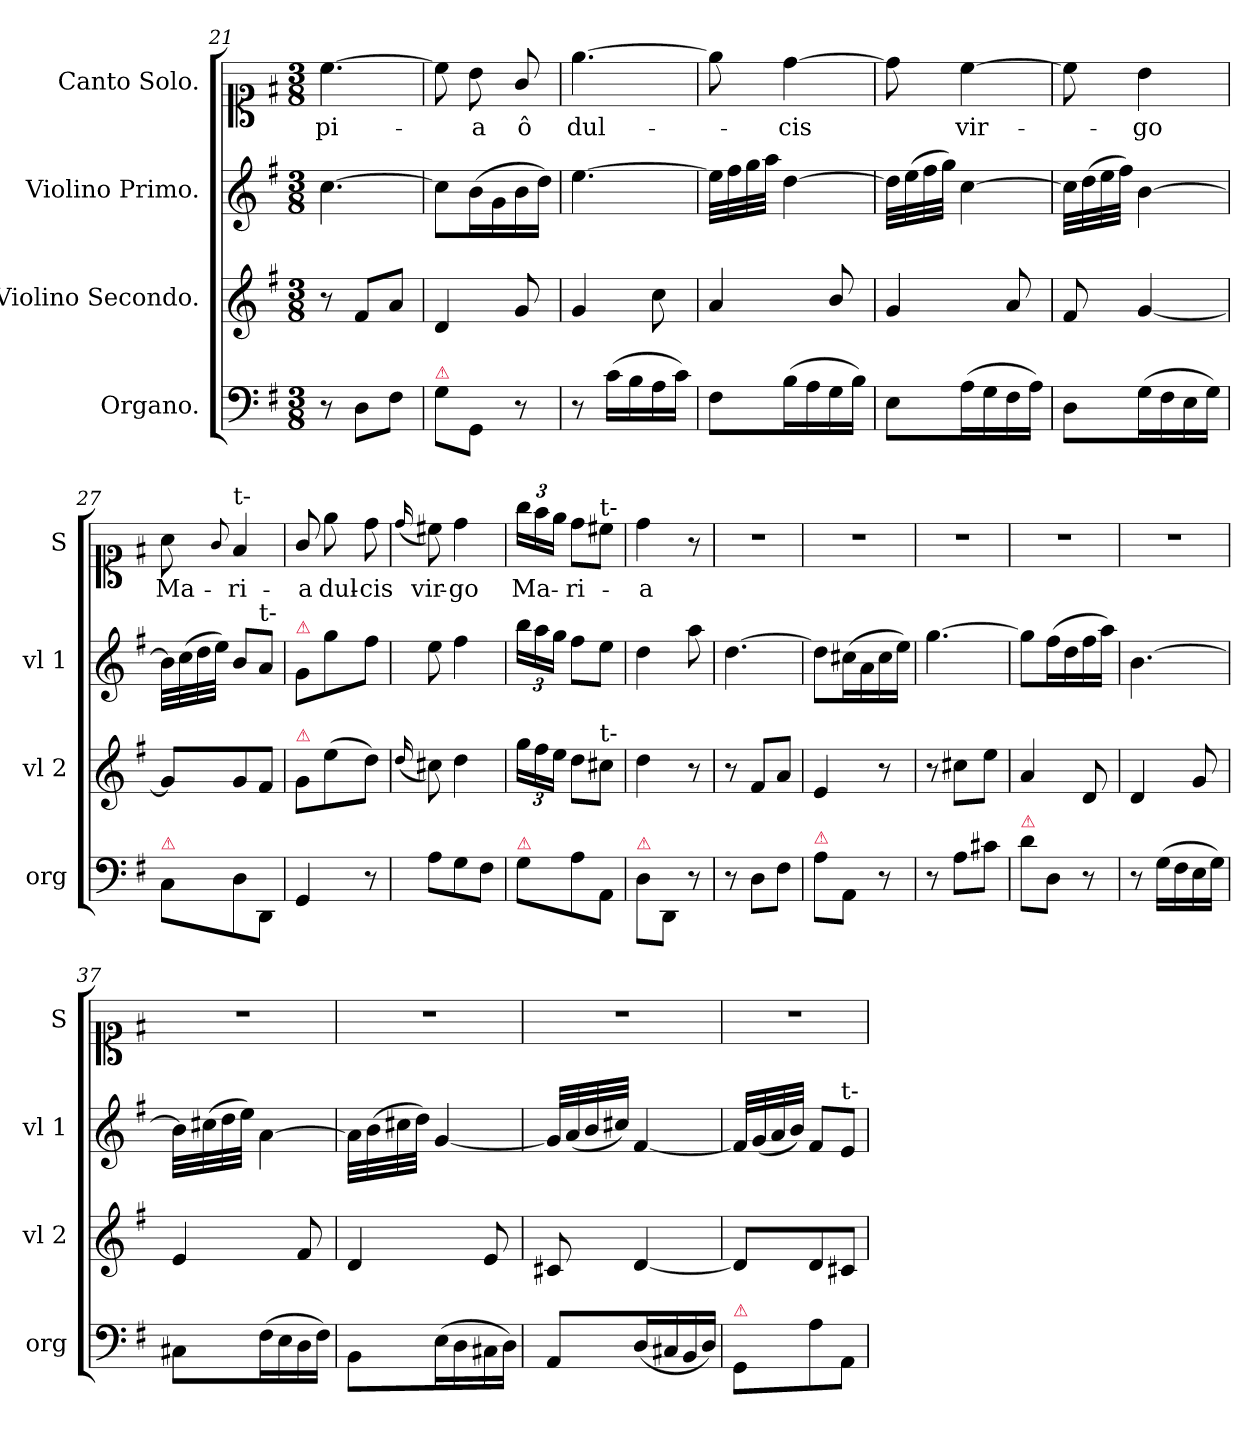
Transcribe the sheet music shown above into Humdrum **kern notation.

**kern	**kern	**dynam	**kern	**dynam	**kern	**text
*part4	*part3	*part3	*part2	*part2	*part1	*part1
*staff4	*staff3	*staff3	*staff2	*staff2	*staff1	*staff1
*I"Organo.	*I"Violino Secondo.	*	*I"Violino Primo.	*	*I"Canto Solo.	*
*I'org	*I'vl 2	*	*I'vl 1	*	*I'S	*
*clefF4	*clefG2	*	*clefG2	*	*clefC1	*
*k[f#]	*k[f#]	*	*k[f#]	*	*k[f#]	*
*M3/8	*M3/8	*	*M3/8	*	*M3/8	*
=21	=21	=21	=21	=21	=21	=21
8r	8r	.	[4.cc\	.	[4.cc\	pi-
8D\L	8f#/L	.	.	.	.	.
8F#\J	8a/J	.	.	.	.	.
=22	=22	=22	=22	=22	=22	=22
!LO:TX:a:color=crimson:t=⚠	!	!	!	!	!	!
8G\L	4d/	.	8cc\L]	.	8cc\]	.
8GG\J	.	.	(16b\L	.	8b\	-a
.	.	.	16g\	.	.	.
8r	8g/	.	16b\	.	8g/	ô
.	.	.	16dd\JJ)	.	.	.
=23	=23	=23	=23	=23	=23	=23
8r	4g/	.	[4.ee\	.	[4.ee\	dul-
(16c\LL	.	.	.	.	.	.
16B\	.	.	.	.	.	.
16A\	8cc\	.	.	.	.	.
16c\JJ)	.	.	.	.	.	.
=24	=24	=24	=24	=24	=24	=24
8F#\L	4a/	.	32ee\LLL]	.	8ee\]	.
.	.	.	32ff#\	.	.	.
.	.	.	32gg\	.	.	.
.	.	.	32aa\JJJ	.	.	.
(16B\L	.	.	[4dd\	.	[4dd\	-cis
16A\	.	.	.	.	.	.
16G\	8b/	.	.	.	.	.
16B\JJ)	.	.	.	.	.	.
=25	=25	=25	=25	=25	=25	=25
8E\L	4g/	.	32dd\LLL]	.	8dd\]	.
.	.	.	(32ee\	.	.	.
.	.	.	32ff#\	.	.	.
.	.	.	32gg\JJJ)	.	.	.
(16A\L	.	.	[4cc\	.	[4cc\	vir-
16G\	.	.	.	.	.	.
16F#\	8a/	.	.	.	.	.
16A\JJ)	.	.	.	.	.	.
=26	=26	=26	=26	=26	=26	=26
8D\L	8f#/	.	32cc\LLL]	.	8cc\]	.
.	.	.	(32dd\	.	.	.
.	.	.	32ee\	.	.	.
.	.	.	32ff#\JJJ)	.	.	.
(16G\L	[4g/	.	[4b\	.	4b\	-go
16F#\	.	.	.	.	.	.
16E\	.	.	.	.	.	.
16G\JJ)	.	.	.	.	.	.
=27	=27	=27	=27	=27	=27	=27
!LO:TX:a:color=crimson:t=⚠	!	!	!	!	!	!
8C\L	8g/L]	.	32b\LLL]	.	8a\	Ma-
.	.	.	(32cc\	.	.	.
.	.	.	32dd\	.	.	.
.	.	.	32ee\JJJ)	.	.	.
.	.	.	.	.	8qqg/	.
!	!	!	!	!	!LO:TX:a:t=t-	!
8D\	8g/	.	8b/L	.	4f#/	-ri-
!	!	!	!LO:TX:a:t=t-	!	!	!
8DD\J	8f#/J	.	8a/J	.	.	.
=28	=28	=28	=28	=28	=28	=28
!	!	!	!LO:TX:a:color=crimson:t=⚠	!	!	!
!	!LO:TX:a:color=crimson:t=⚠	!	!	!	!	!
4GG/	8g\L	.	8g\L	.	8g/	-a
.	(8ee\	.	8gg\	.	8ee\	dul-
8r	8dd\J)	.	8ff#\J	.	8dd\	-cis
=29	=29	=29	=29	=29	=29	=29
.	(<16qqdd/	.	.	.	(<16qqdd/	.
8A\L	8cc#X\)	.	8ee\	.	8cc#X\)	vir-
8G\	4dd\	.	4ff#\	.	4dd\	-go
8F#\J	.	.	.	.	.	.
=30	=30	=30	=30	=30	=30	=30
!LO:TX:a:color=crimson:t=⚠	!	!	!	!	!	!
8G\L	24gg\LL	.	24bb\LL	.	24gg\LL	Ma-
.	24ff#\	.	24aa\	.	24ff#\	.
.	24ee\JJ	.	24gg\JJ	.	24ee\JJ	.
8A\	8dd\L	.	8ff#\L	.	8dd\L	-ri-
!	!	!	!	!	!LO:TX:a:t=t-	!
!	!LO:TX:a:t=t-	!	!	!	!	!
8AA\J	8cc#X\J	.	8ee\J	.	8cc#X\J	.
=31	=31	=31	=31	=31	=31	=31
!LO:TX:a:color=crimson:t=⚠	!	!	!	!	!	!
8D\L	4dd\	.	4dd\	.	4dd\	-a
8DD\J	.	.	.	.	.	.
8r	8r	.	8aa\	.	8r	.
=32	=32	=32	=32	=32	=32	=32
8r	8r	.	[4.dd\	forte	4.r	.
8D\L	8f#/L	for.	.	.	.	.
8F#\J	8a/J	.	.	.	.	.
=33	=33	=33	=33	=33	=33	=33
!LO:TX:a:color=crimson:t=⚠	!	!	!	!	!	!
8A\L	4e/	.	8dd\L]	.	4.r	.
8AA\J	.	.	(16cc#X\L	.	.	.
.	.	.	16a\	.	.	.
8r	8r	.	16cc#\	.	.	.
.	.	.	16ee\JJ)	.	.	.
=34	=34	=34	=34	=34	=34	=34
8r	8r	.	[4.gg\	.	4.r	.
8A\L	8cc#X\L	.	.	.	.	.
8c#X\J	8ee\J	.	.	.	.	.
=35	=35	=35	=35	=35	=35	=35
!LO:TX:a:color=crimson:t=⚠	!	!	!	!	!	!
8d\L	4a/	.	8gg\L]	.	4.r	.
8D\J	.	.	(16ff#\L	.	.	.
.	.	.	16dd\	.	.	.
8r	8d/	.	16ff#\	.	.	.
.	.	.	16aa\JJ)	.	.	.
=36	=36	=36	=36	=36	=36	=36
8r	4d/	.	[4.b\	.	4.r	.
(16G\LL	.	.	.	.	.	.
16F#\	.	.	.	.	.	.
16E\	8g/	.	.	.	.	.
16G\JJ)	.	.	.	.	.	.
=37	=37	=37	=37	=37	=37	=37
8C#X\L	4e/	.	32b\LLL]	.	4.r	.
.	.	.	(32cc#X\	.	.	.
.	.	.	32dd\	.	.	.
.	.	.	32ee\JJJ)	.	.	.
(16F#\L	.	.	[4a\	.	.	.
16E\	.	.	.	.	.	.
16D\	8f#/	.	.	.	.	.
16F#\JJ)	.	.	.	.	.	.
=38	=38	=38	=38	=38	=38	=38
8BB\L	4d/	.	32a\LLL]	.	4.r	.
.	.	.	(32b\	.	.	.
.	.	.	32cc#X\	.	.	.
.	.	.	32dd\JJJ)	.	.	.
(16E\L	.	.	[4g/	.	.	.
16D\	.	.	.	.	.	.
16C#X\	8e/	.	.	.	.	.
16D\JJ)	.	.	.	.	.	.
=39	=39	=39	=39	=39	=39	=39
8AA/L	8c#X/	.	32g/LLL]	.	4.r	.
.	.	.	(32a/	.	.	.
.	.	.	32b/	.	.	.
.	.	.	32cc#X/JJJ)	.	.	.
(16D/L	[4d/	.	[4f#/	.	.	.
16C#X/	.	.	.	.	.	.
16BB/	.	.	.	.	.	.
16D/JJ)	.	.	.	.	.	.
=40	=40	=40	=40	=40	=40	=40
!LO:TX:a:color=crimson:t=⚠	!	!	!	!	!	!
8GG\L	8d/L]	.	32f#/LLL]	.	4.r	.
.	.	.	(32g/	.	.	.
.	.	.	32a/	.	.	.
.	.	.	32b/JJJ)	.	.	.
8A\	8d/	.	8f#/L	.	.	.
!	!	!	!LO:TX:a:t=t-	!	!	!
8AA\J	8c#X/J	.	8e/J	.	.	.
=	=	=	=	=	=	=
*-	*-	*-	*-	*-	*-	*-
